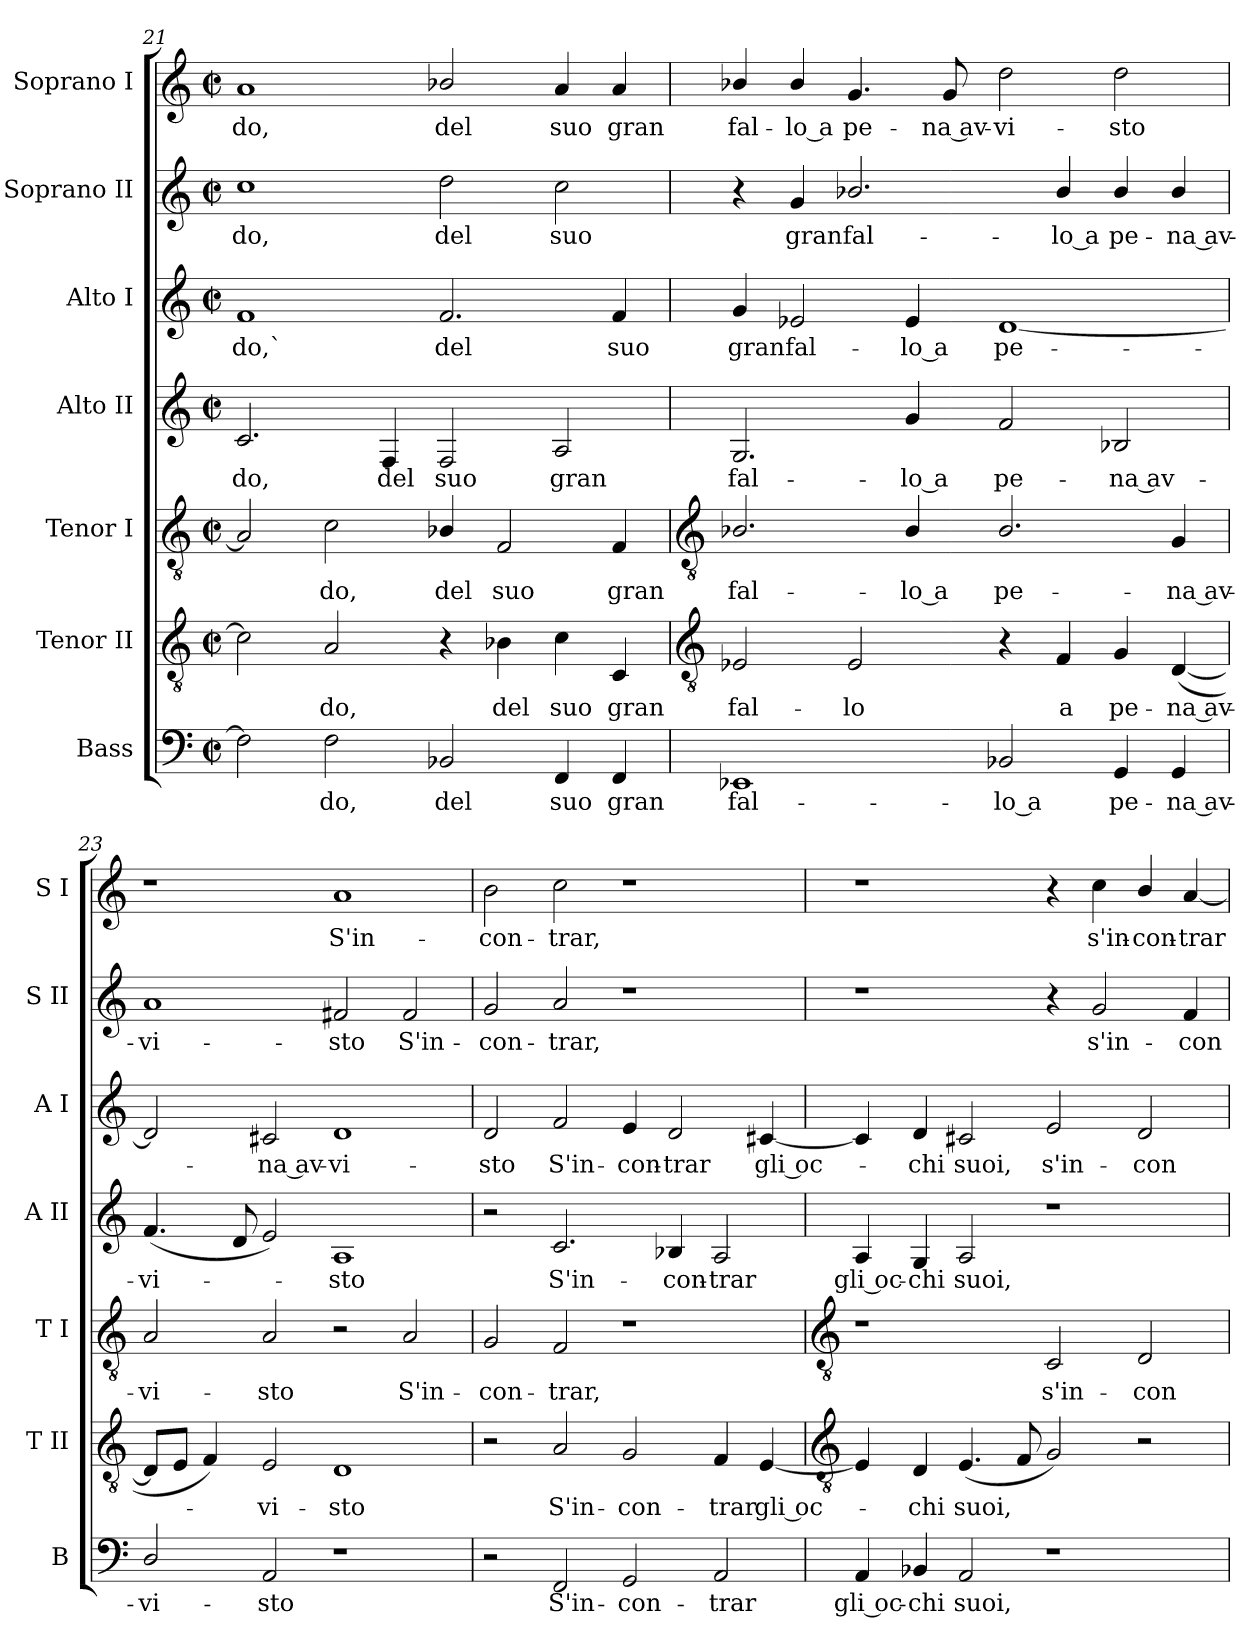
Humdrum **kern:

**kern	**text	**kern	**text	**kern	**text	**kern	**text	**kern	**text	**kern	**text	**kern	**text
*part7	*part7	*part6	*part6	*part5	*part5	*part4	*part4	*part3	*part3	*part2	*part2	*part1	*part1
*staff7	*staff7	*staff6	*staff6	*staff5	*staff5	*staff4	*staff4	*staff3	*staff3	*staff2	*staff2	*staff1	*staff1
*I"Bass	*	*I"Tenor II	*	*I"Tenor I	*	*I"Alto II	*	*I"Alto I	*	*I"Soprano II	*	*I"Soprano I	*
*I'B	*	*I'T II	*	*I'T I	*	*I'A II	*	*I'A I	*	*I'S II	*	*I'S I	*
*clefF4	*	*clefGv2	*	*clefGv2	*	*clefG2	*	*clefG2	*	*clefG2	*	*clefG2	*
*k[]	*	*k[]	*	*k[]	*	*k[]	*	*k[]	*	*k[]	*	*k[]	*
*C:	*	*C:	*	*C:	*	*C:	*	*C:	*	*C:	*	*C:	*
*M4/2	*	*M4/2	*	*M4/2	*	*M4/2	*	*M4/2	*	*M4/2	*	*M4/2	*
*met(c|)	*	*met(c|)	*	*met(c|)	*	*met(c|)	*	*met(c|)	*	*met(c|)	*	*met(c|)	*
=21	=21	=21	=21	=21	=21	=21	=21	=21	=21	=21	=21	=21	=21
!	!	!	!	!	!	!	!LO:LY:b	!	!LO:LY:b	!	!LO:LY:b	!	!LO:LY:b
2F]	.	2c]	.	2A]	.	2.c	-do,	1f	-do,`	1cc	-do,	1a	-do,
!	!LO:LY:b	!	!LO:LY:b	!	!LO:LY:b	!	!	!	!	!	!	!	!
2F	do,	2A	do,	2c	do,	.	.	.	.	.	.	.	.
!	!	!	!	!	!	!	!LO:LY:b	!	!	!	!	!	!
.	.	.	.	.	.	4F	del	.	.	.	.	.	.
!	!LO:LY:b	!	!	!	!LO:LY:b	!	!LO:LY:b	!	!LO:LY:b	!	!LO:LY:b	!	!LO:LY:b
2BB-X	del	4r	.	4B-X/	del	2F	suo	2.f	del	2dd	del	2b-X/	del
!	!	!	!LO:LY:b	!	!LO:LY:b	!	!	!	!	!	!	!	!
.	.	4B-X	del	2F	suo	.	.	.	.	.	.	.	.
!	!LO:LY:b	!	!LO:LY:b	!	!	!	!LO:LY:b	!	!	!	!LO:LY:b	!	!LO:LY:b
4FF	suo	4c	suo	.	.	2A	gran	.	.	2cc	suo	4a	suo
!	!LO:LY:b	!	!LO:LY:b	!	!LO:LY:b	!	!	!	!LO:LY:b	!	!	!	!LO:LY:b
4FF	gran	4C	gran	4F	gran	.	.	4f	suo	.	.	4a	gran
!!LO:LB:g=z
=22	=22	=22	=22	=22	=22	=22	=22	=22	=22	=22	=22	=22	=22
*	*	*clefGv2	*	*clefGv2	*	*	*	*	*	*	*	*	*
!	!LO:LY:b	!	!LO:LY:b	!	!LO:LY:b	!	!LO:LY:b	!	!LO:LY:b	!	!	!	!LO:LY:b
1EE-X	fal-	2E-X	fal-	2.B-X/	fal-	2.G	fal-	4g	gran	4r	.	4b-X/	fal-
!	!	!	!	!	!	!	!	!	!LO:LY:b	!	!LO:LY:b	!	!LO:LY:b
.	.	.	.	.	.	.	.	2e-X	fal-	4g	gran	4b-/	-lo a
!	!	!	!LO:LY:b	!	!	!	!	!	!	!	!LO:LY:b	!	!LO:LY:b
.	.	2E-	-lo	.	.	.	.	.	.	2.b-X/	fal-	4.g	pe-
!	!	!	!	!	!LO:LY:b	!	!LO:LY:b	!	!LO:LY:b	!	!	!	!
.	.	.	.	4B-/	-lo a	4g	-lo a	4e-	-lo a	.	.	.	.
!	!	!	!	!	!	!	!	!	!	!	!	!	!LO:LY:b
.	.	.	.	.	.	.	.	.	.	.	.	8g	-na av-
!	!LO:LY:b	!	!	!	!LO:LY:b	!	!LO:LY:b	!	!LO:LY:b	!	!	!	!LO:LY:b
2BB-X	-lo a	4r	.	2.B-/	pe-	2f	pe-	[1d	pe-	.	.	2dd	-vi-
!	!	!	!LO:LY:b	!	!	!	!	!	!	!	!LO:LY:b	!	!
.	.	4F	a	.	.	.	.	.	.	4b-/	-lo a	.	.
!	!LO:LY:b	!	!LO:LY:b	!	!	!	!LO:LY:b	!	!	!	!LO:LY:b	!	!LO:LY:b
4GG	pe-	4G	pe-	.	.	2B-X	-na av-	.	.	4b-/	pe-	2dd	-sto
!	!LO:LY:b	!	!LO:LY:b	!	!LO:LY:b	!	!	!	!	!	!LO:LY:b	!	!
4GG	-na av-	(<[4D	-na av-	4G	-na av-	.	.	.	.	4b-/	-na av-	.	.
=23	=23	=23	=23	=23	=23	=23	=23	=23	=23	=23	=23	=23	=23
!	!LO:LY:b	!	!	!	!LO:LY:b	!	!LO:LY:b	!	!	!	!LO:LY:b	!	!
2D/	-vi-	8DL]	.	2A	-vi-	(<4.f	-vi-	2d]	.	1a	-vi-	1r	.
.	.	8EJ	.	.	.	.	.	.	.	.	.	.	.
.	.	4F)	.	.	.	.	.	.	.	.	.	.	.
.	.	.	.	.	.	8d	.	.	.	.	.	.	.
!	!LO:LY:b	!	!LO:LY:b	!	!LO:LY:b	!	!	!	!LO:LY:b	!	!	!	!
2AA	-sto	2E	vi-	2A	-sto	2e)	.	2c#X	na av-	.	.	.	.
!	!	!	!LO:LY:b	!	!	!	!LO:LY:b	!	!LO:LY:b	!	!LO:LY:b	!	!LO:LY:b
1r	.	1D	-sto	2r	.	1A	sto	1d	-vi-	2f#X	-sto	1a	S'in-
!	!	!	!	!	!LO:LY:b	!	!	!	!	!	!LO:LY:b	!	!
.	.	.	.	2A	S'in-	.	.	.	.	2f#	S'in-	.	.
=24	=24	=24	=24	=24	=24	=24	=24	=24	=24	=24	=24	=24	=24
!	!	!	!	!	!LO:LY:b	!	!	!	!LO:LY:b	!	!LO:LY:b	!	!LO:LY:b
2r	.	2r	.	2G	-con-	2r	.	2d	-sto	2g	-con-	2b	-con-
!	!LO:LY:b	!	!LO:LY:b	!	!LO:LY:b	!	!LO:LY:b	!	!LO:LY:b	!	!LO:LY:b	!	!LO:LY:b
2FF	S'in-	2A	S'in-	2F	-trar,	2.c	S'in-	2f	S'in-	2a	-trar,	2cc	-trar,
!	!LO:LY:b	!	!LO:LY:b	!	!	!	!	!	!LO:LY:b	!	!	!	!
2GG	-con-	2G	-con-	1r	.	.	.	4e	-con-	1r	.	1r	.
!	!	!	!	!	!	!	!LO:LY:b	!	!LO:LY:b	!	!	!	!
.	.	.	.	.	.	4B-X	-con-	2d	-trar	.	.	.	.
!	!LO:LY:b	!	!LO:LY:b	!	!	!	!LO:LY:b	!	!	!	!	!	!
2AA	-trar	4F	-trar	.	.	2A	-trar	.	.	.	.	.	.
!	!	!	!LO:LY:b	!	!	!	!	!	!LO:LY:b	!	!	!	!
.	.	[4E	gli oc-	.	.	.	.	[4c#X	gli oc-	.	.	.	.
!!LO:LB:g=z
=25	=25	=25	=25	=25	=25	=25	=25	=25	=25	=25	=25	=25	=25
*	*	*clefGv2	*	*clefGv2	*	*	*	*	*	*	*	*	*
!	!LO:LY:b	!	!	!	!	!	!LO:LY:b	!	!	!	!	!	!
4AA	gli oc-	4E]	.	1r	.	4A	gli oc-	4c#]	.	1r	.	1r	.
!	!LO:LY:b	!	!LO:LY:b	!	!	!	!LO:LY:b	!	!LO:LY:b	!	!	!	!
4BB-X	-chi	4D	chi	.	.	4G	-chi	4d	chi	.	.	.	.
!	!LO:LY:b	!	!LO:LY:b	!	!	!	!LO:LY:b	!	!LO:LY:b	!	!	!	!
2AA	suoi,	(<4.E	suoi,	.	.	2A	suoi,	2c#	suoi,	.	.	.	.
.	.	8F	.	.	.	.	.	.	.	.	.	.	.
!	!	!	!	!	!LO:LY:b	!	!	!	!LO:LY:b	!	!	!	!
1r	.	2G)	.	2C	s'in-	1r	.	2e	s'in-	4r	.	4r	.
!	!	!	!	!	!	!	!	!	!	!	!LO:LY:b	!	!LO:LY:b
.	.	.	.	.	.	.	.	.	.	2g	s'in-	4cc	s'in-
!	!	!	!	!	!LO:LY:b	!	!	!	!LO:LY:b	!	!	!	!LO:LY:b
.	.	2r	.	2D	-con-	.	.	2d	-con-	.	.	4b/	-con-
!	!	!	!	!	!	!	!	!	!	!	!LO:LY:b	!	!LO:LY:b
.	.	.	.	.	.	.	.	.	.	4f	-con-	[4a	-trar
=	=	=	=	=	=	=	=	=	=	=	=	=	=
*-	*-	*-	*-	*-	*-	*-	*-	*-	*-	*-	*-	*-	*-
